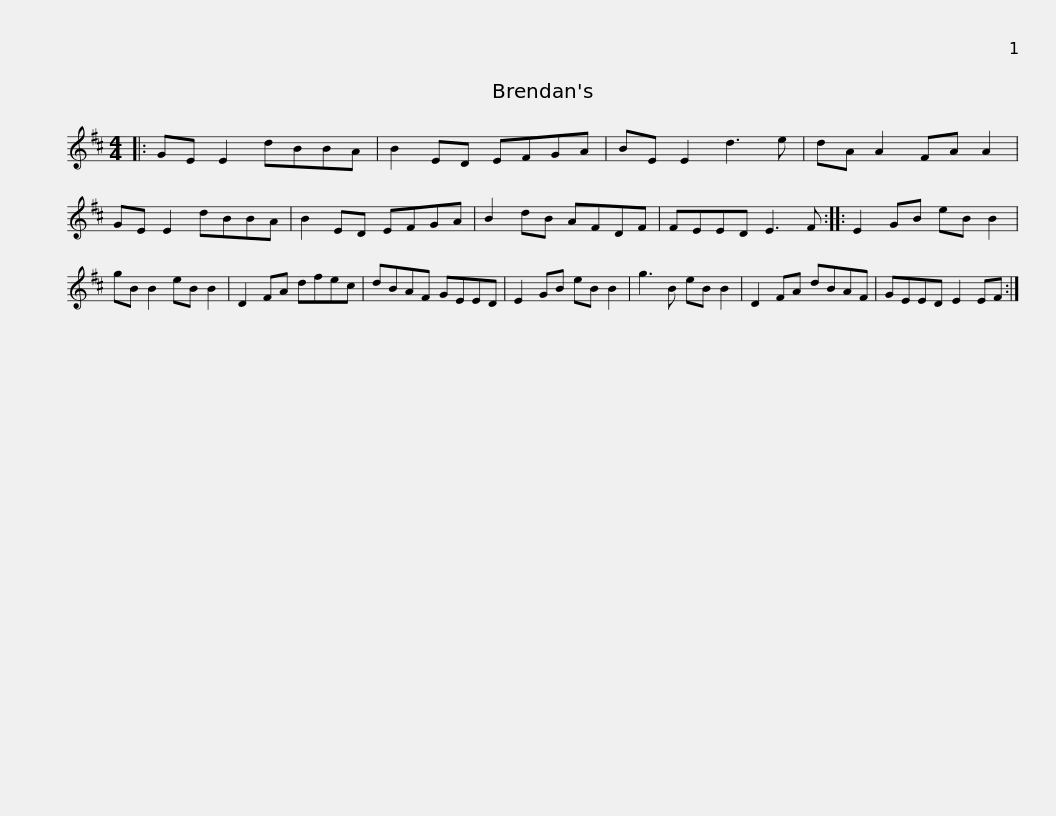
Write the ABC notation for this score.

X:1
L:1/8
M:4/4
I:linebreak $
K:D
V:1 treble
V:1
|: GE E2 dBBA | B2 ED EFGA | BE E2 d3 e | dA A2 FA A2 | GE E2 dBBA | %5
 B2 ED EFGA |$ B2 dB AFDF | FEED E3 F :: E2 GB eB B2 | gB B2 eB B2 | %10
 D2 FA dfec | dBAF GEED |$ E2 GB eB B2 | g3 B eB B2 | D2 FA dBAF | %15
 GEED E2 EF :| %16
